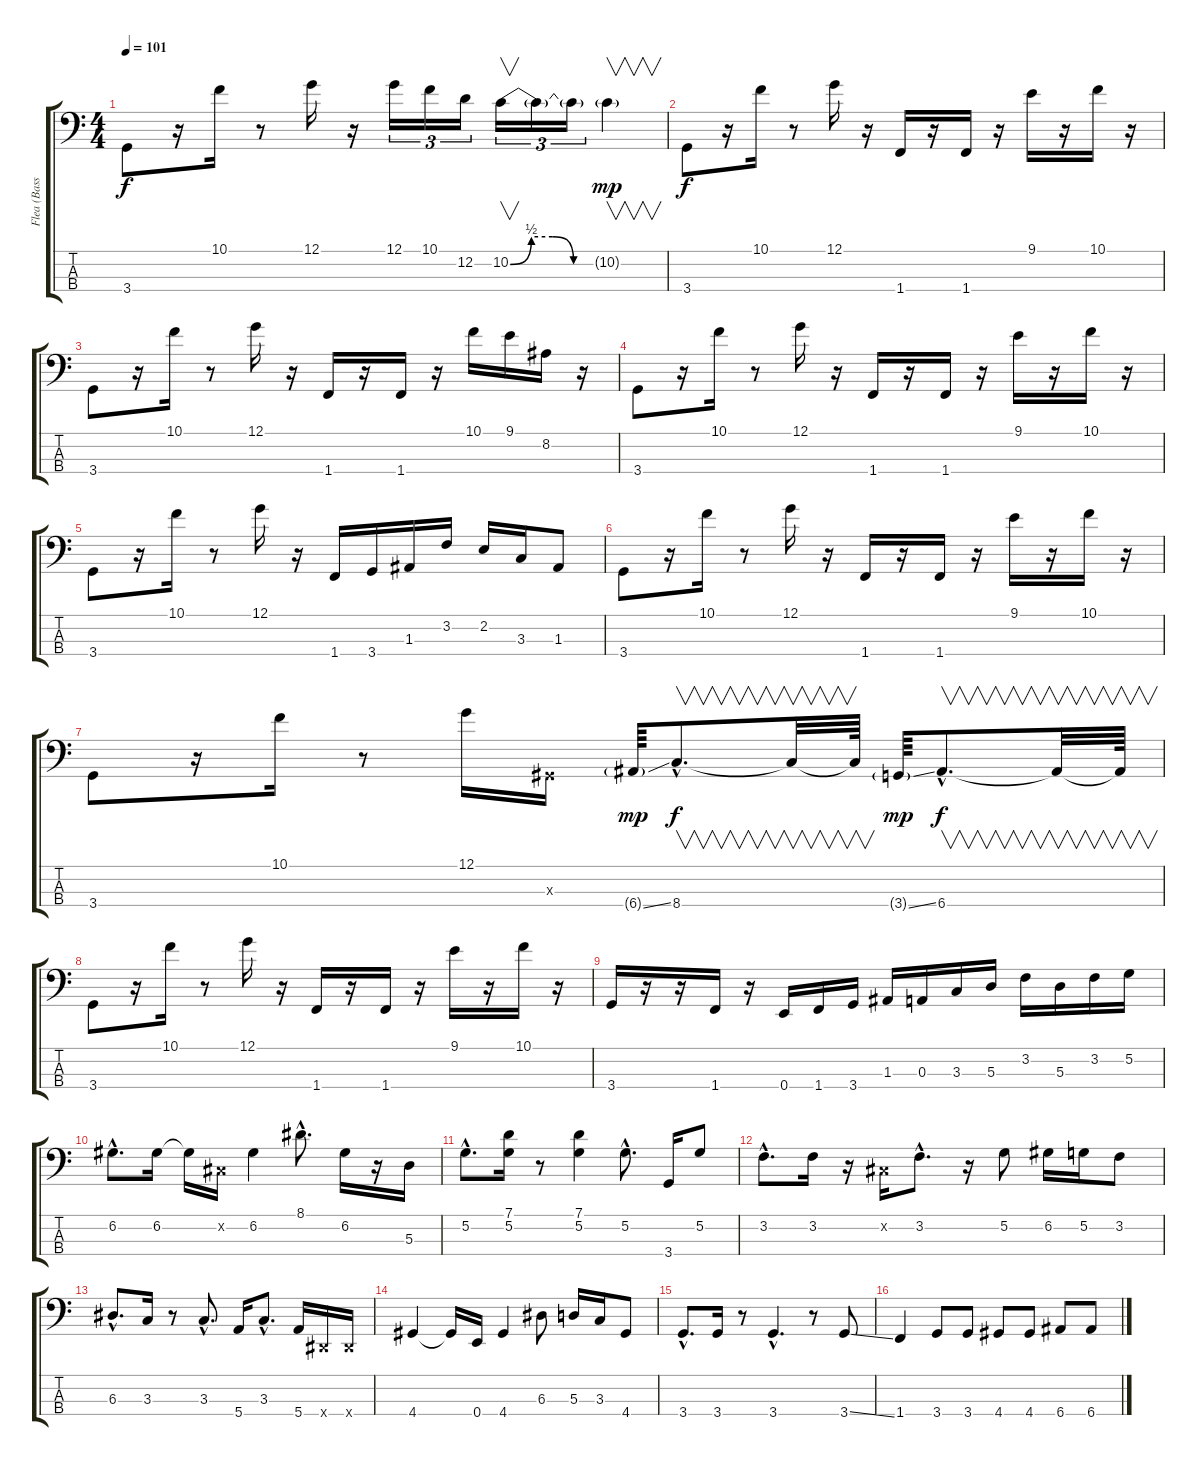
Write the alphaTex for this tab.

\track ("Flea (Bass)" "Flea (Bass") {instrument slapbass1}
\staff {score tabs}
\tuning (G2 D2 A1 E1) {hide}
\ts (4 4)
\tempo 101
\clef f4
\ks c
3.4.8{dy f} r.16 10.1.16 r.8 12.1.16 r.16 12.1.16{tu (3 2)} 10.1.16{tu (3 2)} 12.2.16{tu (3 2)} 10.2{be (custom 0 0 15 2 30 2 45 0 60 0)}.16{v tu (3 2)} 10.2{t}.16{tu (3 2)} 10.2{t}.16{tu (3 2)} 10.2{g}.4{v dy mp} |
3.4.8{dy f instrument slapbass1} r.16 10.1.16 r.8 12.1.16 r.16 1.4.16 r.16 1.4.16 r.16 9.1.16 r.16 10.1.16 r.16 |
3.4.8 r.16 10.1.16 r.8 12.1.16 r.16 1.4.16 r.16 1.4.16 r.16 10.1.16 9.1.16 8.2.16 r.16 |
3.4.8 r.16 10.1.16 r.8 12.1.16 r.16 1.4.16 r.16 1.4.16 r.16 9.1.16 r.16 10.1.16 r.16 |
3.4.8 r.16 10.1.16 r.8 12.1.16 r.16 1.4.16 3.4.16 1.3.16 3.2.16 2.2.16 3.3.16 1.3.8 |
3.4.8 r.16 10.1.16 r.8 12.1.16 r.16 1.4.16 r.16 1.4.16 r.16 9.1.16 r.16 10.1.16 r.16 |
3.4.8 r.16 10.1.16 r.8 12.1.16 -1.3{x}.16 6.4{ss g}.64{dy mp} 8.4{hac}.8{v d dy f} 8.4{t}.32{v} 8.4{t}.64{v} 3.4{ss g}.64{dy mp} 6.4{hac}.8{v d dy f} 6.4{t}.32{v} 6.4{t}.64{v} |
3.4.8 r.16 10.1.16 r.8 12.1.16 r.16 1.4.16 r.16 1.4.16 r.16 9.1.16 r.16 10.1.16 r.16 |
3.4.16 r.16 r.16 1.4.16 r.16 0.4.16 1.4.16 3.4.16 1.3.16 0.3.16 3.3.16 5.3.16 3.2.16 5.3.16 3.2.16 5.2.16 |
6.2{hac}.8{d instrument fretlessbass} 6.2.16 6.2{t}.16 -1.2{x}.16 6.2.4 8.1{hac}.8{d} 6.2.16 r.16 5.3.16 |
5.2{hac}.8{d} (7.1 5.2).16 r.8 (7.1 5.2).4 5.2{hac}.8{d} 3.4.16 5.2.8 |
3.2{hac}.8{d} 3.2.16 r.16 -1.2{x}.16 3.2{hac}.8{d} r.16 5.2.8 6.2.16 5.2.16 3.2.8 |
6.3{hac}.8{d} 3.3.16 r.8 3.3{hac}.8{d} 5.4.16 3.3{hac}.8{d} 5.4.16 -1.4{x}.16 -1.4{x}.16 |
4.4.4 4.4{t}.16 0.4.16 4.4.4 6.3.8 5.3.16 3.3.16 4.4.8 |
3.4{hac}.8{d} 3.4.16 r.8 3.4{hac}.4{d} r.8 3.4{ss}.8 |
1.4.4 3.4.8 3.4.8 4.4.8 4.4.8 6.4.8 6.4.8
